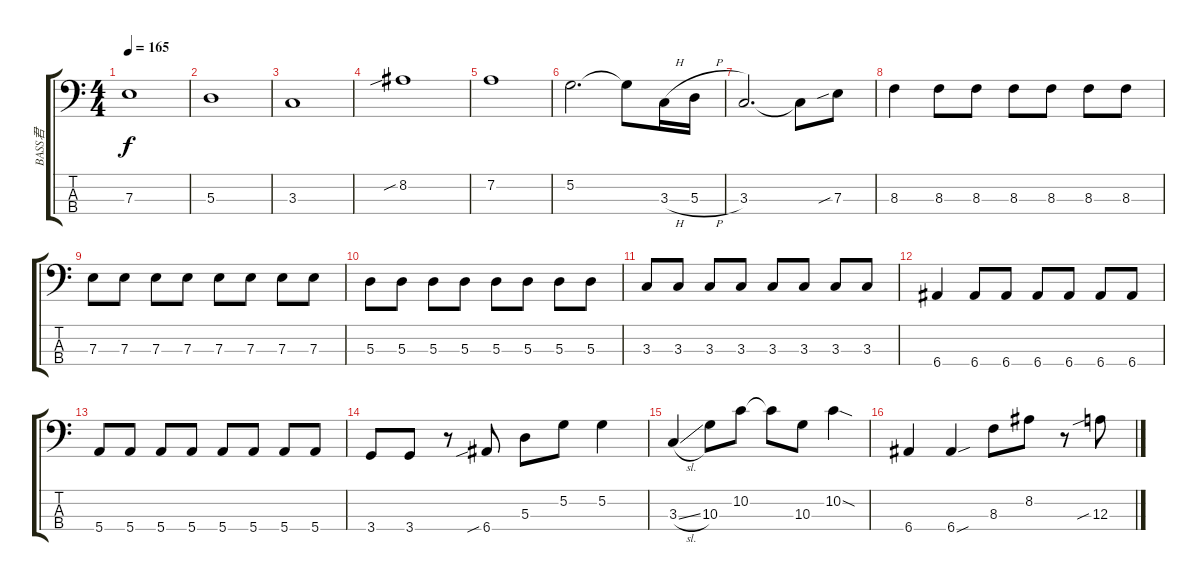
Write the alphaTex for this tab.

\track ("BASS君" "BASS君") {instrument electricbassfinger}
\staff {score tabs}
\tuning (G2 D2 A1 E1) {hide}
\ts (4 4)
\tempo 165
\clef f4
\ks c
7.3.1{dy f} |
5.3.1 |
3.3.1 |
8.2{sib}.1 |
7.2.1 |
5.2.2{d} 5.2{t}.8 3.3{h}.16 5.3{h}.16 |
3.3.2{d} 3.3{t}.8 7.3{sib}.8 |
8.3.4 8.3.8 8.3.8 8.3.8 8.3.8 8.3.8 8.3.8 |
7.3.8 7.3.8 7.3.8 7.3.8 7.3.8 7.3.8 7.3.8 7.3.8 |
5.3.8 5.3.8 5.3.8 5.3.8 5.3.8 5.3.8 5.3.8 5.3.8 |
3.3.8 3.3.8 3.3.8 3.3.8 3.3.8 3.3.8 3.3.8 3.3.8 |
6.4.4 6.4.8 6.4.8 6.4.8 6.4.8 6.4.8 6.4.8 |
5.4.8 5.4.8 5.4.8 5.4.8 5.4.8 5.4.8 5.4.8 5.4.8 |
3.4.8 3.4.8 r.8 6.4{sib}.8 5.3.8 5.2.8 5.2.4 |
3.3{sl}.4 10.3.8 10.2.8 10.2{t}.8 10.3.8 10.2{sod}.4 |
6.4.4 6.4{sou}.4 8.3.8 8.2.8 r.8 12.3{sib}.8
